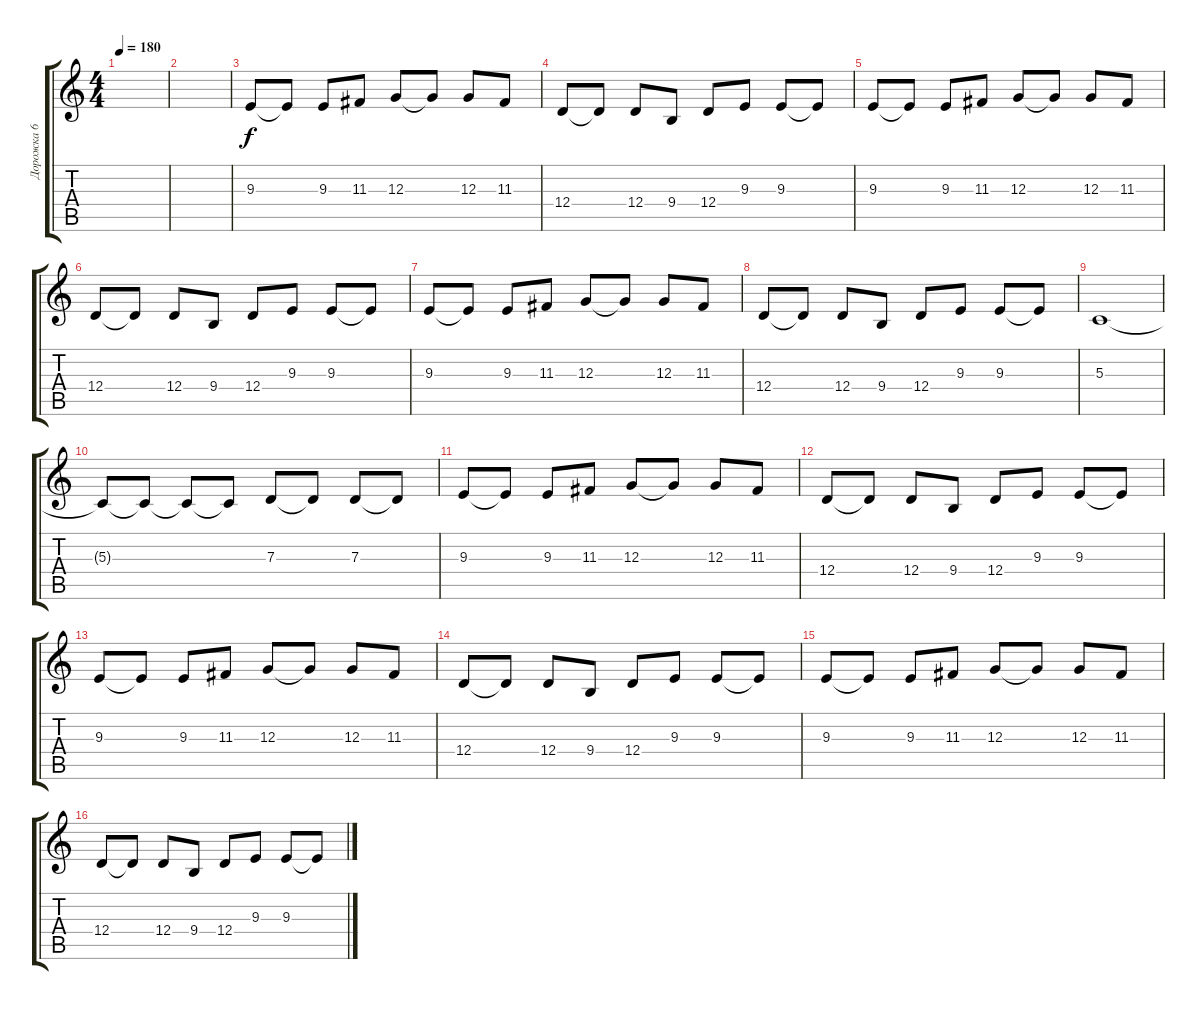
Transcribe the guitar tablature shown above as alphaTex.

\track ("Дорожка 6" "Дорожка 6") {instrument lead4chiff}
\staff {score tabs}
\tuning (E4 B3 G3 D3 A2 E2) {hide}
\ts (4 4)
\tempo 180
\clef g2
\ks c
|
|
9.3.8{volume 16} 9.3{t}.8 9.3.8 11.3.8 12.3.8 12.3{t}.8 12.3.8 11.3.8 |
12.4.8 12.4{t}.8 12.4.8 9.4.8 12.4.8 9.3.8 9.3.8 9.3{t}.8 |
9.3.8 9.3{t}.8 9.3.8 11.3.8 12.3.8 12.3{t}.8 12.3.8 11.3.8 |
12.4.8 12.4{t}.8 12.4.8 9.4.8 12.4.8 9.3.8 9.3.8 9.3{t}.8 |
9.3.8 9.3{t}.8 9.3.8 11.3.8 12.3.8 12.3{t}.8 12.3.8 11.3.8 |
12.4.8 12.4{t}.8 12.4.8 9.4.8 12.4.8 9.3.8 9.3.8 9.3{t}.8 |
5.3.1 |
5.3{t}.8 5.3{t}.8 5.3{t}.8 5.3{t}.8 7.3.8 7.3{t}.8 7.3.8 7.3{t}.8 |
9.3.8{volume 16} 9.3{t}.8 9.3.8 11.3.8 12.3.8 12.3{t}.8 12.3.8 11.3.8 |
12.4.8 12.4{t}.8 12.4.8 9.4.8 12.4.8 9.3.8 9.3.8 9.3{t}.8 |
9.3.8 9.3{t}.8 9.3.8 11.3.8 12.3.8 12.3{t}.8 12.3.8 11.3.8 |
12.4.8 12.4{t}.8 12.4.8 9.4.8 12.4.8 9.3.8 9.3.8 9.3{t}.8 |
9.3.8 9.3{t}.8 9.3.8 11.3.8 12.3.8 12.3{t}.8 12.3.8 11.3.8 |
12.4.8 12.4{t}.8 12.4.8 9.4.8 12.4.8 9.3.8 9.3.8 9.3{t}.8
